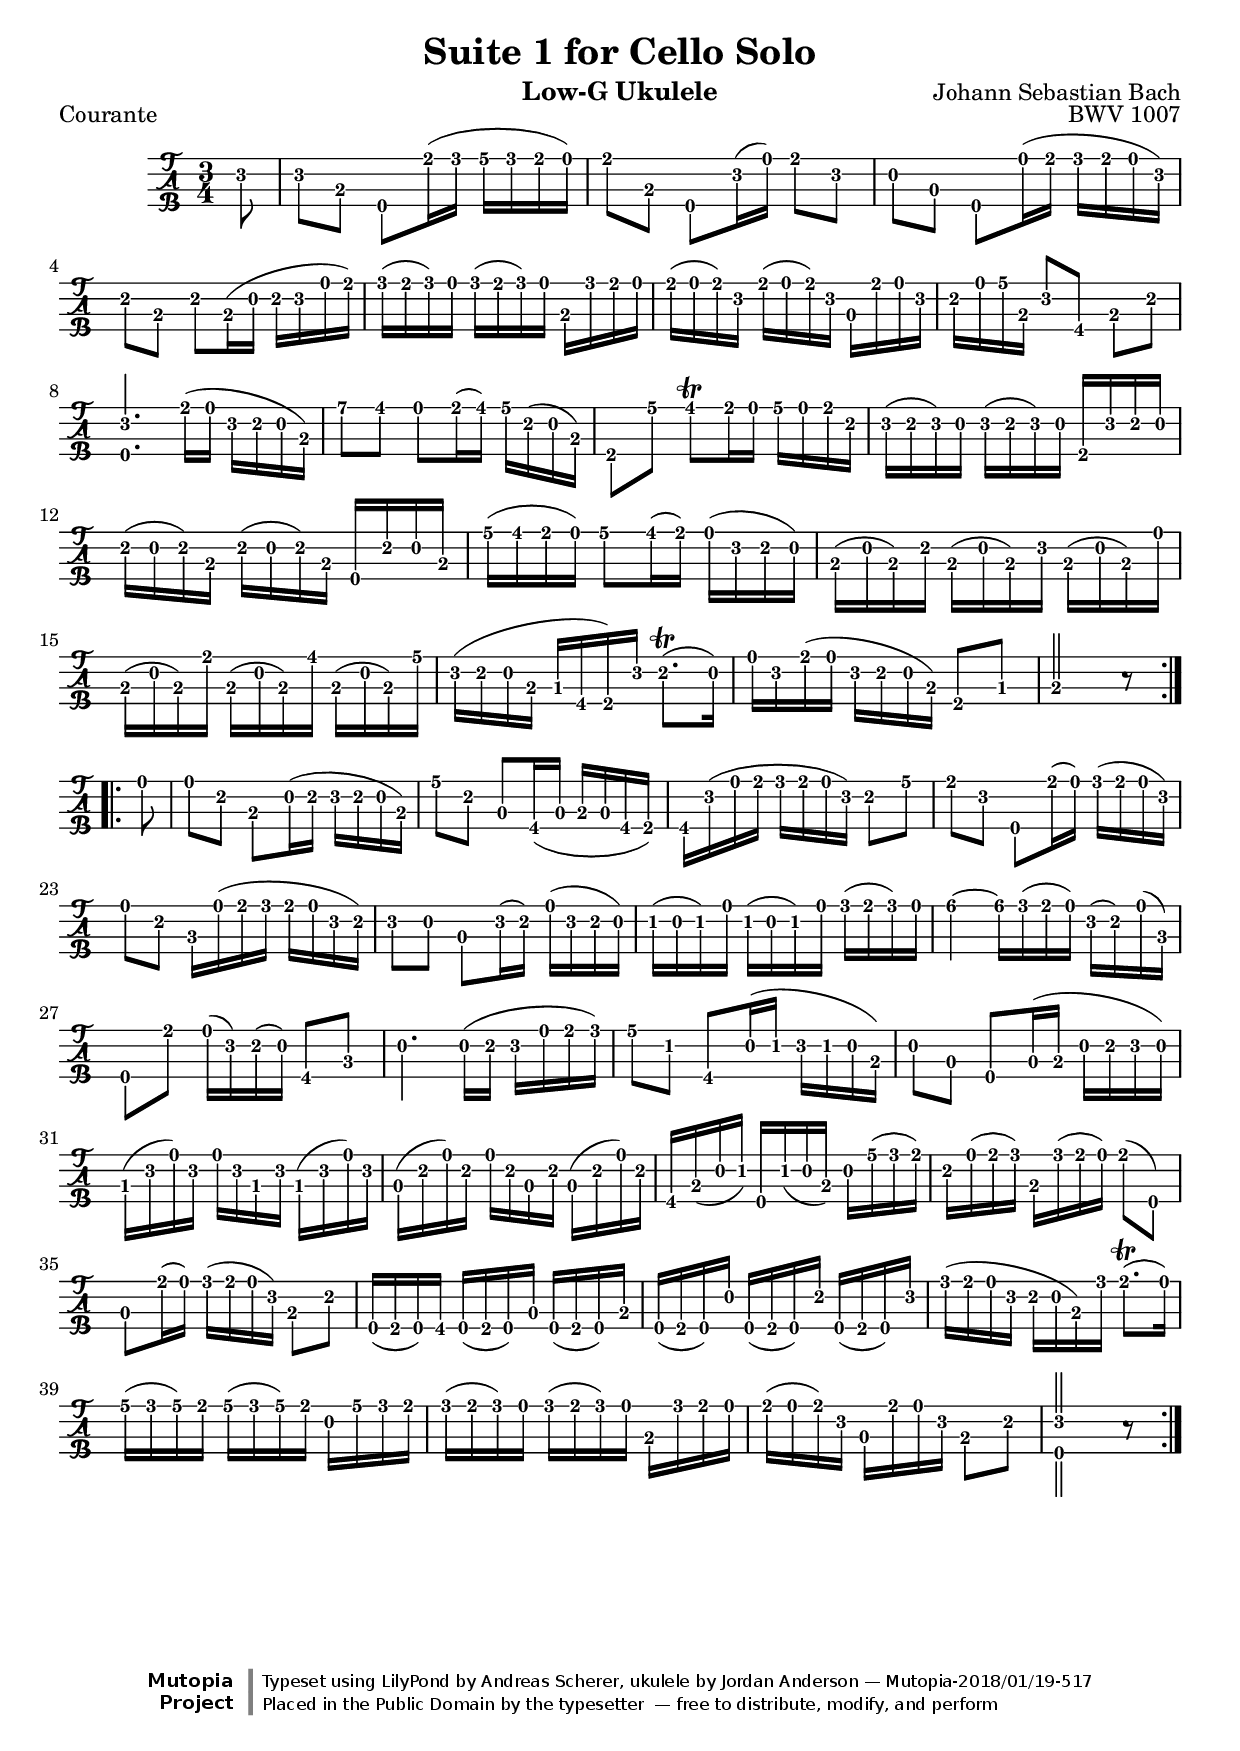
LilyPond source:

\version "2.20.0"
\include "header.ily"
\include "predefined-ukulele-fretboards.ly"
courante = {

	\set Staff.midiInstrument = "acoustic guitar (nylon)"
	\time 3/4
	\key g \major

	\partial 8 g'8 |
	% 1
	g d g,[b'16( c] d c b a) |
	b8 d, g,[g'16( a]) b8 g |
	e c g [a'16( b] c b a g) |
	% 4
	fis8 d fis[d16( e] fis g a b) |
	c( b c) a c( b c) a d, c' b a |
	b( a b) g b( a b) g c, b' a g |
	fis a d d, g8[ b,] d[ fis] |
	% 8
	<g g,>4. b16( a g fis e d) |
	e'8 cis a[ b16( cis)] d fis,( e d) |
	a8 d' cis[\trill b16 a] d a b fis |
	g( fis g) e g( fis g) e a, g' fis e |
	% 12
	fis( e fis) d fis( e fis) d g, fis' e d |
	d'( cis b a) d8 cis16( b) a( g fis e) |
	d( e d) fis d( e d) g d( e d) a' |
	% 15
	d,( e d) b' d,( e d) cis' d,( e d) d' |
	g,( fis e d cis b a) g' fis8.(\trill e16) |
	a g b( a g fis e d) a8 cis |
	d2 r8 \bar ":|.|:" \break a'8 |
	% 19
	a fis d[e16( fis] g fis e d) |
	d'8 fis, c[ b16( c] d c b a) |
	b g'( a b c b a g) fis8 d' |
	b g g,[ b'16( a]) c( b a g) |
	% 23
	a8 fis dis16 a'( b c b a g fis) |
	g8 e c[ g'16( fis)] a( g fis e) |
	f( e f) a f(e f) a c( b c) a |
	dis4~ dis16 c!( b a) g( fis) a( dis,!) |
	% 27
	g,8 b' a16( g) fis( e) b8 dis |
	e4. e16( fis g a b c) |
	d8 f, b,[ e16( f] g f e d) |
	e8 c g [c16( d] e fis! g e) |
	% 31
	cis( g' a) g a g cis, g' cis,( g' a) g |
	c,!( fis a) fis a fis c fis c( fis a) fis |
	b, d( e f) g, f'( e d) e d'( c b) |
	fis! a( b c) d, c'( b a) b8( g,) |
	% 35
	c b'16( a) c( b a g) d8 fis |
	g,16( a g) b g( a g) c g( a g) d' |
	g,( a g) e' g,( a g) fis' g,( a g) g' |
	c( b a g fis e d) c' b8.(\trill a16) |
	% 39
	d( c d) b d( c d) b e, d' c b |
	c( b c) a c( b c) a d, c' b a |
	b( a b) g c, b' a g d8 fis |
	<<{g2}\\{g,}>>  r8 \bar ":|."
}


low-g-ukulele-tuning = \stringTuning <g c' e' a'>

\header {
      instrument = "Low-G Ukulele"
}

\score {
  \layout { system-count = #11 }
  \header { piece = "Courante" }
  \midi {\tempo 4 = 80}
  <<
    \new StaffGroup <<
      %\new Staff <<
      %  \clef treble
      %  \relative <<
      %    \new Voice { \courante }
      %  >>
      %>>

      \new TabStaff <<
        \tabFullNotation
        \set TabStaff.stringTunings = #low-g-ukulele-tuning
        \relative <<
          \new TabVoice { \courante }
        >>
      >>
    >>
  >>
}
